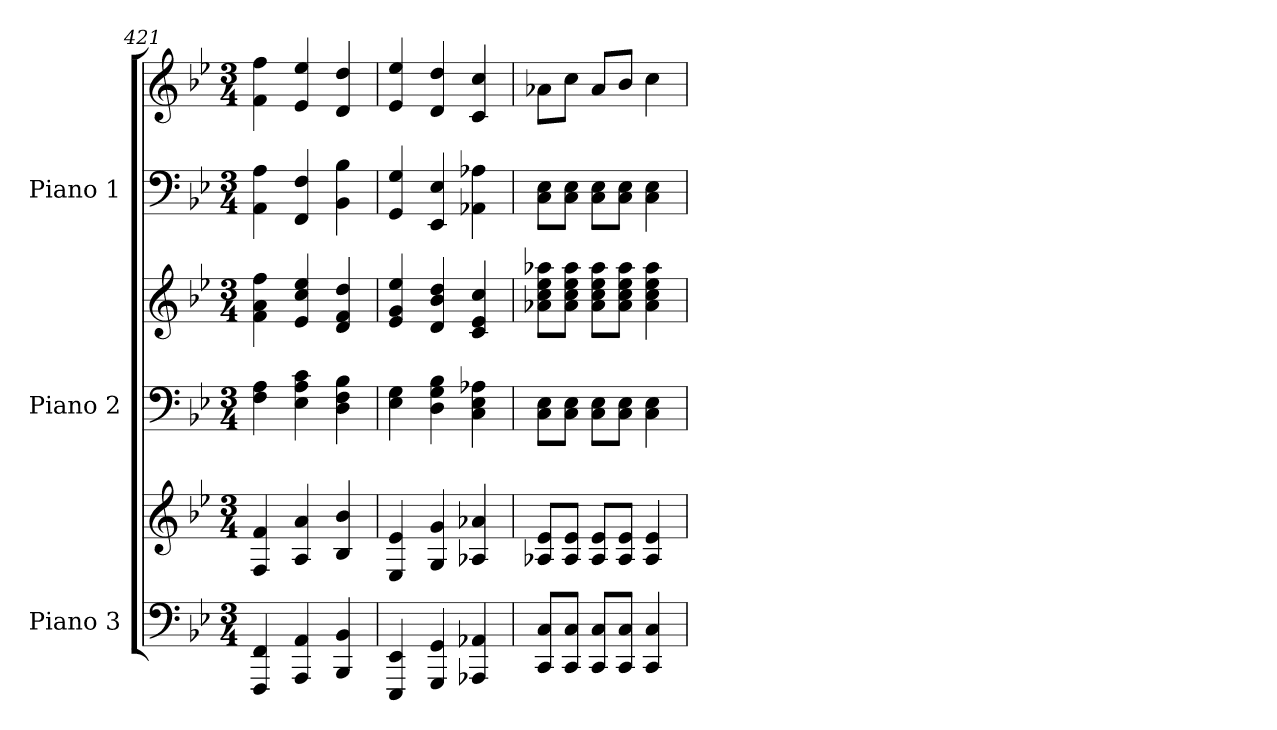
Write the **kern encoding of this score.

**kern	**kern	**kern	**kern	**kern	**kern
*part3	*part3	*part2	*part2	*part1	*part1
*staff6	*staff5	*staff4	*staff3	*staff2	*staff1
*I"Piano 3	*	*I"Piano 2	*	*I"Piano 1	*
*I'Pno. 3	*	*I'Pno. 2	*	*I'Pno. 1	*
*clefF4	*clefG2	*clefF4	*clefG2	*clefF4	*clefG2
*k[b-e-]	*k[b-e-]	*k[b-e-]	*k[b-e-]	*k[b-e-]	*k[b-e-]
*M3/4	*M3/4	*M3/4	*M3/4	*M3/4	*M3/4
=421	=421	=421	=421	=421	=421
4FFF/ 4FF/	4F/ 4f/	4F\ 4A\	4f\ 4a\ 4ff\	4AA\ 4A\	4f\ 4ff\
4AAA/ 4AA/	4A/ 4a/	4E-\ 4A\ 4c\	4e-/ 4cc/ 4ee-/	4FF/ 4F/	4e-/ 4ee-/
4BBB-/ 4BB-/	4B-/ 4b-/	4D\ 4F\ 4B-\	4d/ 4f/ 4dd/	4BB-\ 4B-\	4d/ 4dd/
=422	=422	=422	=422	=422	=422
4EEE-/ 4EE-/	4E-/ 4e-/	4E-\ 4G\	4e-/ 4g/ 4ee-/	4GG/ 4G/	4e-/ 4ee-/
4GGG/ 4GG/	4G/ 4g/	4D\ 4G\ 4B-\	4d/ 4b-/ 4dd/	4EE-/ 4E-/	4d/ 4dd/
4AAA-X/ 4AA-X/	4A-X/ 4a-X/	4C\ 4E-\ 4A-X\	4c/ 4e-/ 4cc/	4AA-X\ 4A-X\	4c/ 4cc/
=423	=423	=423	=423	=423	=423
8CC/ 8C/L	8A-X/ 8e-/L	8C\ 8E-\L	8a-X\ 8cc\ 8ee-\ 8aa-X\L	8C\ 8E-\L	8a-X\L
8CC/ 8C/J	8A-/ 8e-/J	8C\ 8E-\J	8a-\ 8cc\ 8ee-\ 8aa-\J	8C\ 8E-\J	8cc\J
8CC/ 8C/L	8A-/ 8e-/L	8C\ 8E-\L	8a-\ 8cc\ 8ee-\ 8aa-\L	8C\ 8E-\L	8a-/L
8CC/ 8C/J	8A-/ 8e-/J	8C\ 8E-\J	8a-\ 8cc\ 8ee-\ 8aa-\J	8C\ 8E-\J	8b-/J
4CC/ 4C/	4A-/ 4e-/	4C\ 4E-\	4a-\ 4cc\ 4ee-\ 4aa-\	4C\ 4E-\	4cc\
=	=	=	=	=	=
*-	*-	*-	*-	*-	*-
